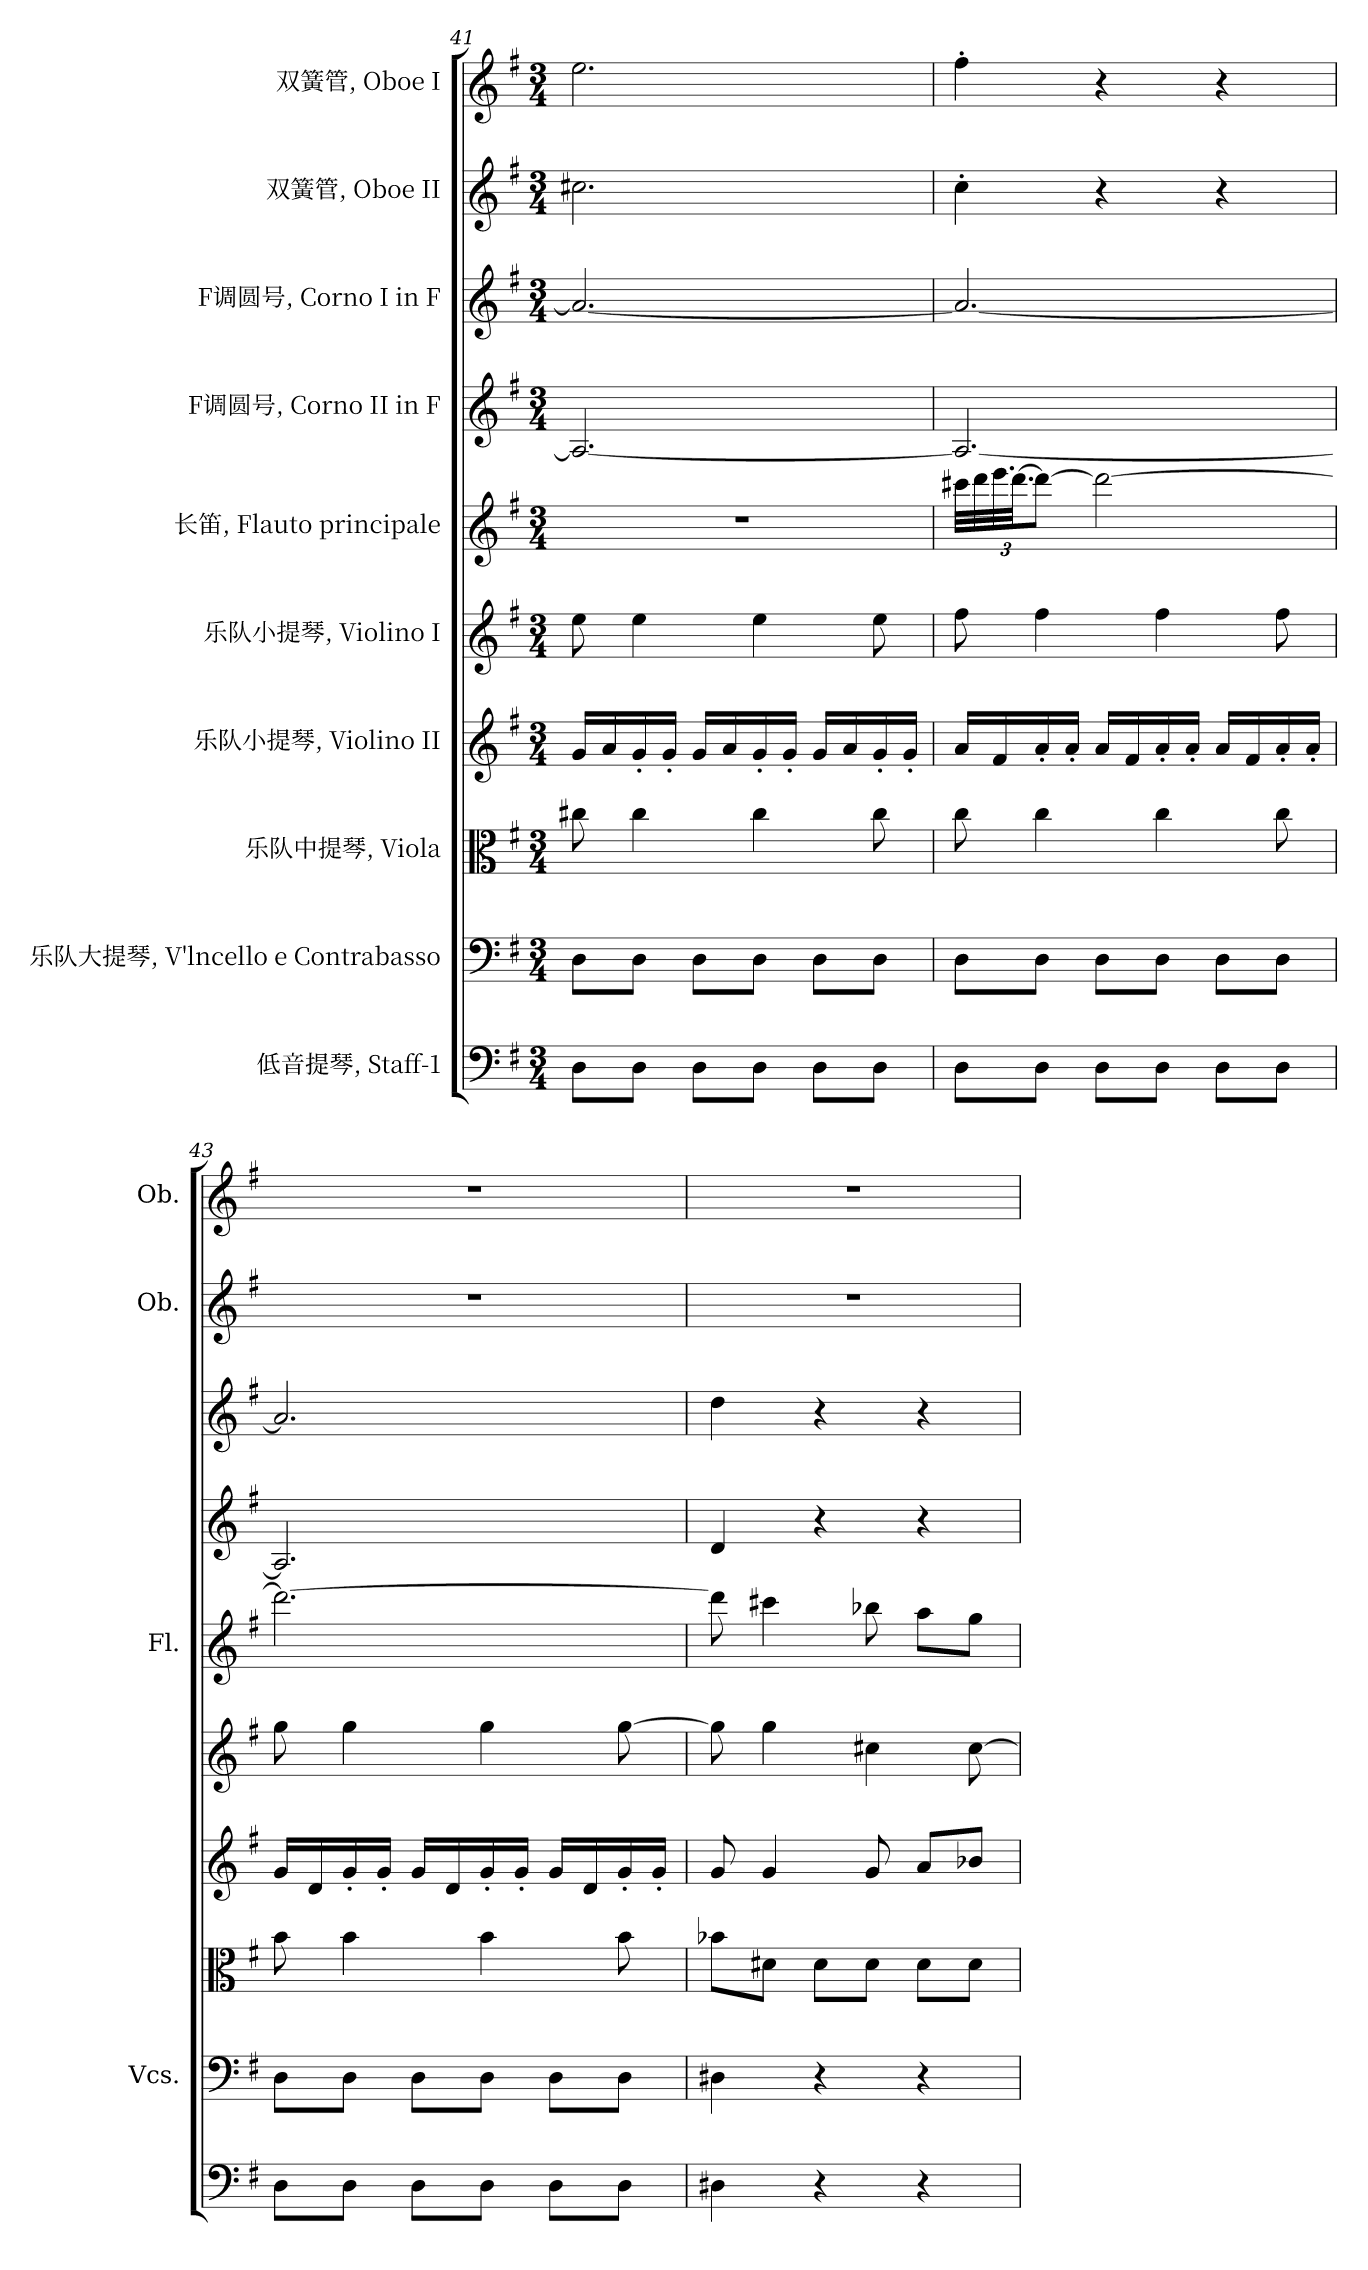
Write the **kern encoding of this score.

**kern	**kern	**kern	**kern	**kern	**kern	**kern	**kern	**kern	**kern
*part10	*part9	*part8	*part7	*part6	*part5	*part4	*part3	*part2	*part1
*staff10	*staff9	*staff8	*staff7	*staff6	*staff5	*staff4	*staff3	*staff2	*staff1
*I"低音提琴, Staff-1	*I"乐队大提琴, V'lncello e Contrabasso	*I"乐队中提琴, Viola	*I"乐队小提琴, Violino II	*I"乐队小提琴, Violino I	*I"长笛, Flauto principale	*I"F调圆号, Corno II in F	*I"F调圆号, Corno I in F	*I"双簧管, Oboe II	*I"双簧管, Oboe I
*	*I'Vcs.	*	*	*	*I'Fl.	*	*	*I'Ob.	*I'Ob.
*clefF4	*clefF4	*clefC3	*clefG2	*clefG2	*clefG2	*clefG2	*clefG2	*clefG2	*clefG2
*ITrd7c12	*	*	*	*	*	*ITrd4c7	*ITrd4c7	*	*
*k[f#]	*k[f#]	*k[f#]	*k[f#]	*k[f#]	*k[f#]	*k[]	*k[]	*k[f#]	*k[f#]
*M3/4	*M3/4	*M3/4	*M3/4	*M3/4	*M3/4	*M3/4	*M3/4	*M3/4	*M3/4
=41	=41	=41	=41	=41	=41	=41	=41	=41	=41
8DD\L	8D\L	8cc#X\	16g/LL	8ee\	2.r	2.D/_	2.d/_	2.cc#X\	2.ee\
.	.	.	16a/	.	.	.	.	.	.
8DD\J	8D\J	4cc#\	16g'/	4ee\	.	.	.	.	.
.	.	.	16g'/JJ	.	.	.	.	.	.
8DD\L	8D\L	.	16g/LL	.	.	.	.	.	.
.	.	.	16a/	.	.	.	.	.	.
8DD\J	8D\J	4cc#\	16g'/	4ee\	.	.	.	.	.
.	.	.	16g'/JJ	.	.	.	.	.	.
8DD\L	8D\L	.	16g/LL	.	.	.	.	.	.
.	.	.	16a/	.	.	.	.	.	.
8DD\J	8D\J	8cc#\	16g'/	8ee\	.	.	.	.	.
.	.	.	16g'/JJ	.	.	.	.	.	.
=42	=42	=42	=42	=42	=42	=42	=42	=42	=42
8DD\L	8D\L	8cc\	16a/LL	8ff#\	32ccc#X\LLL	2.D/_	2.d/_	4cc'\	4ff#'\
.	.	.	.	.	32ddd\	.	.	.	.
*	*	*	*	*	*Xbrackettup	*	*	*	*
.	.	.	16f#/	.	48.eee\	.	.	.	.
.	.	.	.	.	[48.ddd\JJ	.	.	.	.
8DD\J	8D\J	4cc\	16a'/	4ff#\	8ddd\J_	.	.	.	.
.	.	.	16a'/JJ	.	.	.	.	.	.
8DD\L	8D\L	.	16a/LL	.	2ddd\_	.	.	4r	4r
.	.	.	16f#/	.	.	.	.	.	.
8DD\J	8D\J	4cc\	16a'/	4ff#\	.	.	.	.	.
.	.	.	16a'/JJ	.	.	.	.	.	.
8DD\L	8D\L	.	16a/LL	.	.	.	.	4r	4r
.	.	.	16f#/	.	.	.	.	.	.
8DD\J	8D\J	8cc\	16a'/	8ff#\	.	.	.	.	.
.	.	.	16a'/JJ	.	.	.	.	.	.
!!LO:PB:g=z
=43	=43	=43	=43	=43	=43	=43	=43	=43	=43
8DD\L	8D\L	8b\	16g/LL	8gg\	2.ddd\_	2.D/]	2.d/]	2.r	2.r
.	.	.	16d/	.	.	.	.	.	.
8DD\J	8D\J	4b\	16g'/	4gg\	.	.	.	.	.
.	.	.	16g'/JJ	.	.	.	.	.	.
8DD\L	8D\L	.	16g/LL	.	.	.	.	.	.
.	.	.	16d/	.	.	.	.	.	.
8DD\J	8D\J	4b\	16g'/	4gg\	.	.	.	.	.
.	.	.	16g'/JJ	.	.	.	.	.	.
8DD\L	8D\L	.	16g/LL	.	.	.	.	.	.
.	.	.	16d/	.	.	.	.	.	.
8DD\J	8D\J	8b\	16g'/	[8gg\	.	.	.	.	.
.	.	.	16g'/JJ	.	.	.	.	.	.
=44	=44	=44	=44	=44	=44	=44	=44	=44	=44
4DD#X\	4D#X\	8b-X\L	8g/	8gg\]	8ddd\]	4G/	4g\	2.r	2.r
.	.	8d#X\J	4g/	4gg\	4ccc#X\	.	.	.	.
4r	4r	8d#\L	.	.	.	4r	4r	.	.
.	.	8d#\J	8g/	4cc#X\	8bb-X\	.	.	.	.
4r	4r	8d#\L	8a/L	.	8aa\L	4r	4r	.	.
.	.	8d#\J	8b-X/J	[8cc#\	8gg\J	.	.	.	.
=	=	=	=	=	=	=	=	=	=
*-	*-	*-	*-	*-	*-	*-	*-	*-	*-
